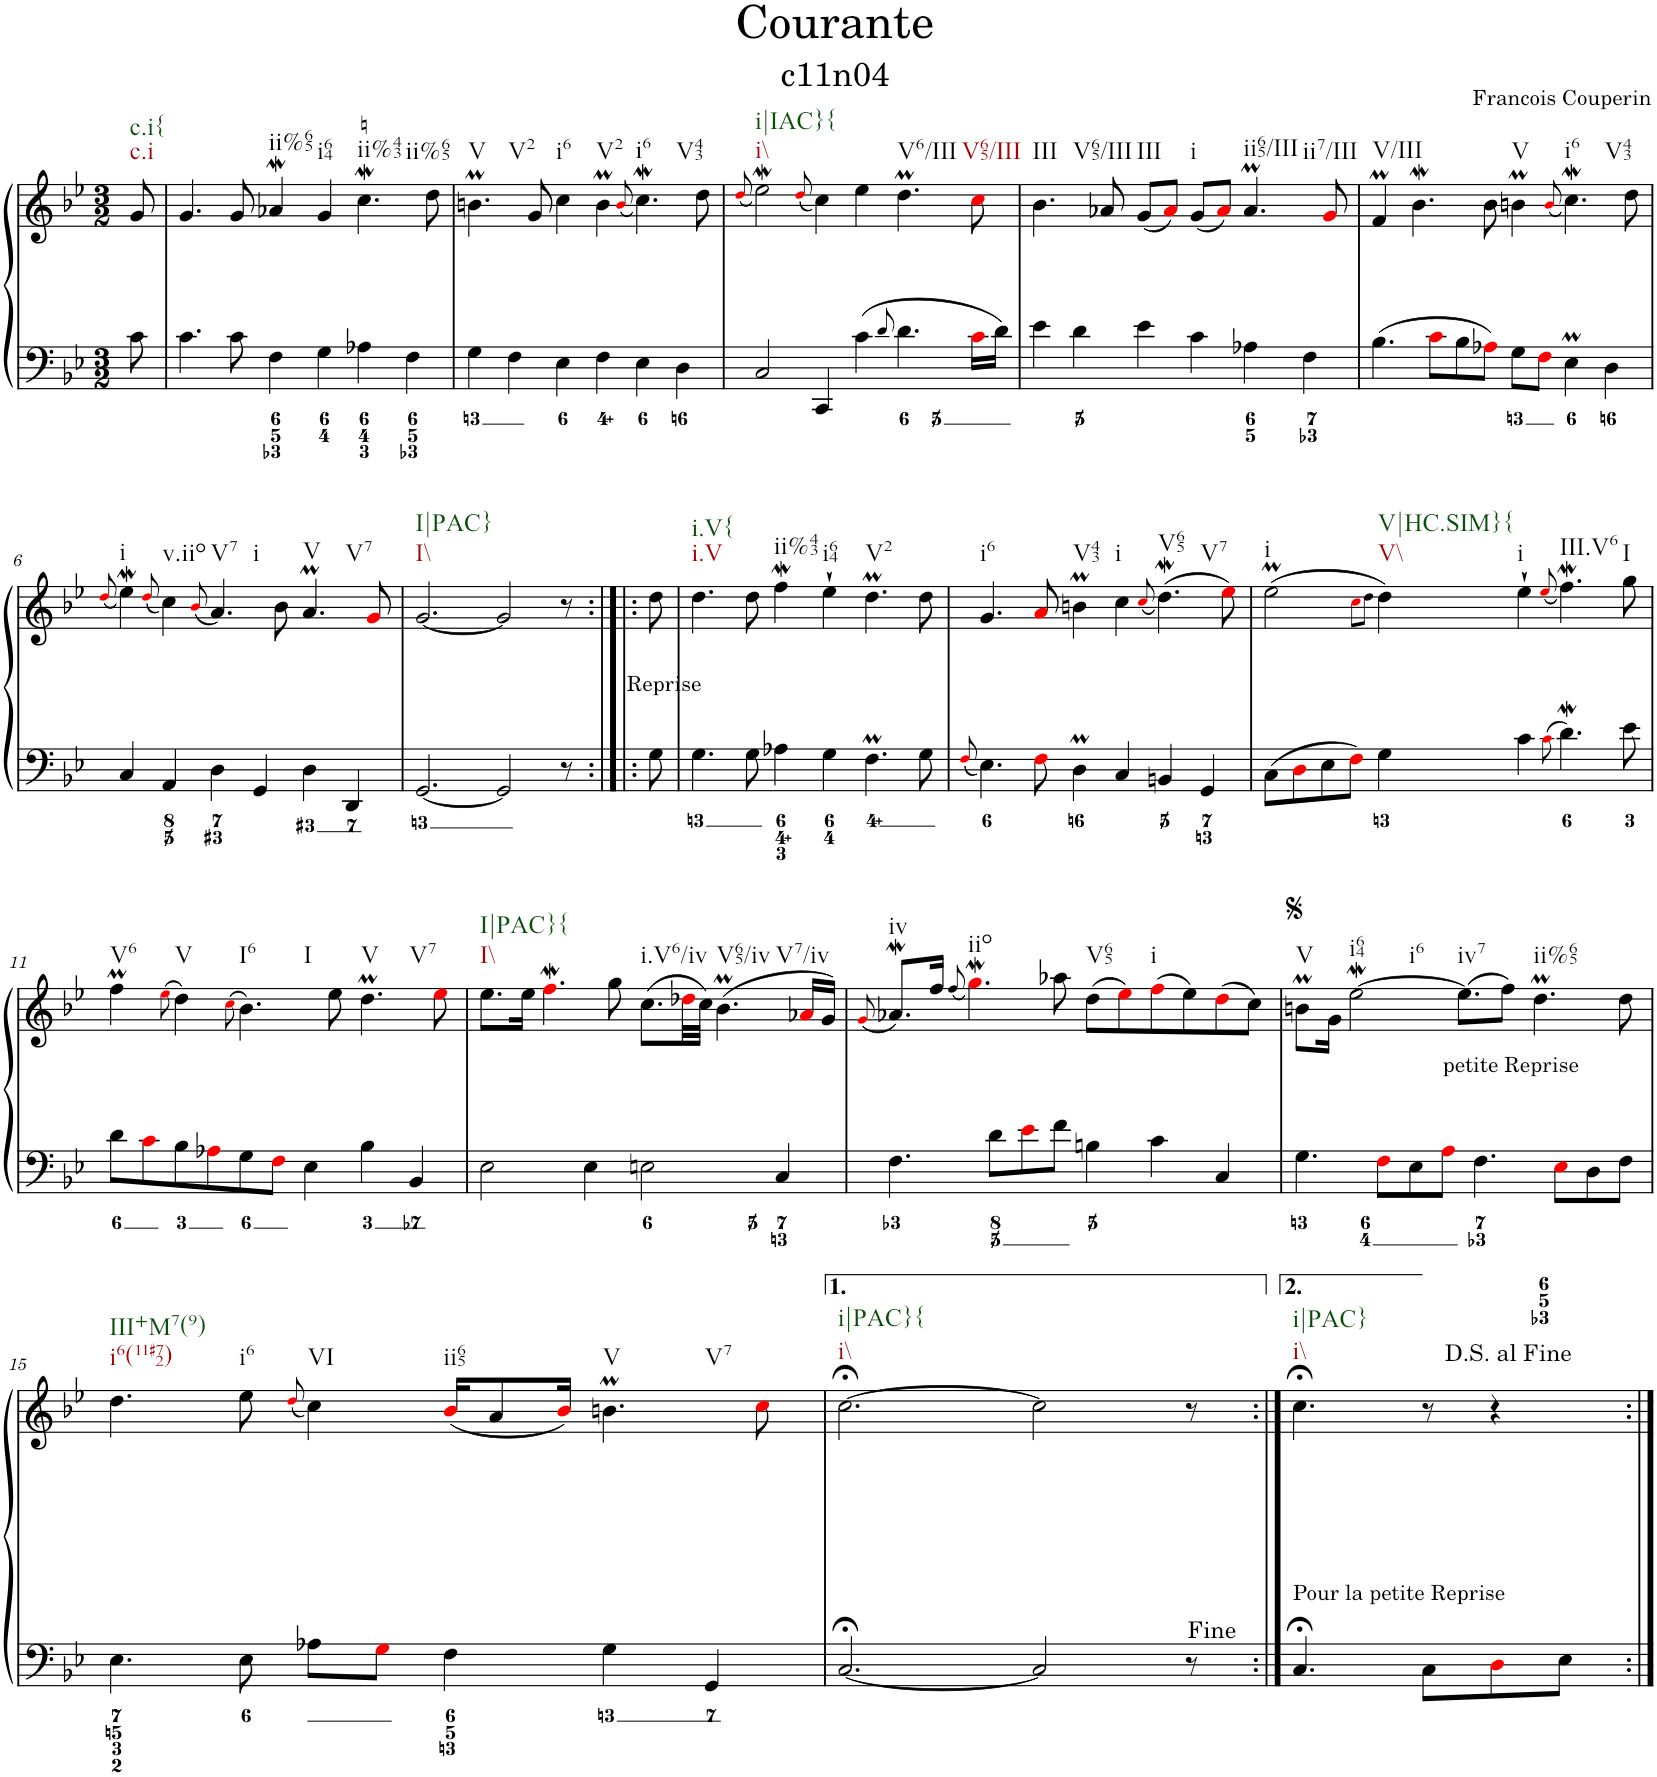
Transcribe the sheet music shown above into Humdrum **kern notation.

**kern	**kern
*part1	*part1
*staff2	*staff1
*I"Piano	*
*I'Pno.	*
*clefF4	*clefG2
*k[b-e-]	*k[b-e-]
*M3/2	*M3/2
=	=
!	!LO:TX:b:t=c.i
!	!LO:TX:b:t=c.i{
8c\	8g/
=1	=1
4.c\	4.g/
8c\	8g/
!	!LO:TX:b:t=ii%65
4F\	4a-Xw/
!	!LO:TX:b:t=i64
4G\	4g/
!	!LO:TX:a:t=♮
!	!LO:TX:b:t=ii%43
!	!LO:TX:b:t=ii%65
4A-X\	4.ccW\
4F\	.
.	8dd\
=2	=2
!	!LO:TX:b:t=V
!	!LO:TX:b:t=V2
4G\	4.bnm\
4F\	.
.	8g/
!	!LO:TX:b:t=i6
4E-\	4cc\
!	!LO:TX:b:t=V2
4F\	4bm\
.	(8qbi/
!	!LO:TX:b:t=i6
!	!LO:TX:b:t=V43
4E-\	4.ccW\)
4D\	.
.	8dd\
=3	=3
.	(8qddi/
!	!LO:TX:b:t=i\\
!	!LO:TX:b:t=i|IAC}{
2C/	2ee-w\)
.	(8qddi/
4CC/	4cc\)
4c\	4ee-\
8qd/	.
!	!LO:TX:b:t=V6/III
!	!LO:TX:b:t=V65/III
4.d\	4.ddm\
16ci\LL	8cci\
16d\JJ	.
=4	=4
!	!LO:TX:b:t=III
!	!LO:TX:b:t=V65/III
4e-\	4.b-\
4d\	.
.	8a-X/
!	!LO:TX:b:t=III
4e-\	(8g/L
.	8a-i/J)
!	!LO:TX:b:t=i
4c\	(8g/L
.	8a-i/J)
!	!LO:TX:b:t=ii65/III
!	!LO:TX:b:t=ii7/III
4A-X\	4.a-M/
4F\	.
.	8gi/
=5	=5
!	!LO:TX:b:t=V/III
4.B-\	4fM/
.	4.b-w\
8ci\L	.
8B-\	.
8A-Xi\J	8b-\
!	!LO:TX:b:t=V
8G\L	4bnm\
8Fi\J	.
.	(8qbi/
!	!LO:TX:b:t=i6
!	!LO:TX:b:t=V43
4E-M\	4.ccW\)
4D\	.
.	8dd\
!!LO:LB:g=z
=6	=6
.	(8qddi/
!	!LO:TX:b:t=i
4C/	4ee-w\)
.	(8qddi/
!	!LO:TX:b:t=v.iio
4AA/	4cc\)
.	(8qb-i/
!	!LO:TX:b:t=V7
!	!LO:TX:b:t=i
4D\	4.a/)
4GG/	.
.	8b-\
!	!LO:TX:b:t=V
!	!LO:TX:b:t=V7
4D\	4.am/
4DD/	.
.	8gi/
=7	=7
!	!LO:TX:b:t=I\\
!	!LO:TX:b:t=I|PAC}
[2.GG/	[2.g/
2GG/]	2g/]
8r	8r
=7X1:|!|:	=7X1:|!|:
!LO:TX:a:t=Reprise	!
8G\	8dd\
=8	=8
!	!LO:TX:b:t=i.V
!	!LO:TX:b:t=i.V{
4.G\	4.dd\
8G\	8dd\
!	!LO:TX:b:t=ii%43
4A-X\	4ffW\
!	!LO:TX:b:t=i64
4G\	4ee-`\
!	!LO:TX:b:t=V2
4.FM\	4.ddm\
8G\	8dd\
=9	=9
8qFi/	.
!	!LO:TX:b:t=i6
4.E-\	4.g/
8Fi\	8ai/
!	!LO:TX:b:t=V43
4Dm\	4bnm\
!	!LO:TX:b:t=i
4C/	4cc\
.	(8qcci/
!	!LO:TX:b:t=V65
!	!LO:TX:b:t=V7
4BBn/	(4.ddW\)
4GG/	.
.	8ee-i\)
=10	=10
!	!LO:TX:b:t=i
8C\L	(2ee-M\
8Di\	.
8E-\	.
8Fi\J	.
.	8qcci\L
.	8qdd\J
!	!LO:TX:b:t=V\\
!	!LO:TX:b:t=V|HC.SIM}{
4G\	4dd\)
!	!LO:TX:b:t=i
4c\	4ee-`\
8qci\	(8qee-i/
!	!LO:TX:b:t=III.V6
4.dW\	4.ffW\)
!	!LO:TX:b:t=I
8e-\	8gg\
!!LO:LB:g=z
=11	=11
!	!LO:TX:b:t=V6
8d\L	4ffM\
8ci\	.
.	(8qee-i\
!	!LO:TX:b:t=V
8B-\	4dd\)
8A-Xi\	.
.	(8qcci\
!	!LO:TX:b:t=I6
!	!LO:TX:b:t=I
8G\	4.b-\)
8Fi\J	.
4E-\	.
.	8ee-\
!	!LO:TX:b:t=V
!	!LO:TX:b:t=V7
4B-\	4.ddm\
4BB-/	.
.	8ee-i\
=12	=12
!	!LO:TX:b:t=I\\
!	!LO:TX:b:t=I|PAC}{
2E-\	8.ee-\L
.	16ee-\Jk
.	4.ffWi\
4E-\	.
.	8gg\
!	!LO:TX:b:t=i.V6/iv
2En\	(8.cc\L
.	32dd-Xi\LL
.	32cc\JJJ)
!	!LO:TX:b:t=V65/iv
!	!LO:TX:b:t=V7/iv
.	(4.b-M\
4C/	.
.	16a-Xi/LL
.	16g/JJ)
=13	=13
.	(8qgi/
!	!LO:TX:b:t=iv
4.F\	8.a-Xw/L)
.	16ff/Jk
.	(8qff/
!	!LO:TX:b:t=iio
.	4.ggWi\)
8d\L	.
8e-i\	.
8f\J	8aa-X\
!	!LO:TX:b:t=V65
4Bn\	(8dd\L
.	8ee-i\)
!	!LO:TX:b:t=i
4c\	(8ffi\
.	8ee-\)
4C/	(8ddi\
.	8cc\J)
=14	=14
!	!LO:TX:b:t=V
4.G\	8bnm\L
.	16g\Jk
!	!LO:TX:b:t=i64
!	!LO:TX:b:t=i6
.	[2ee-w\
!LO:TX:a:t=petite Reprise	!
8Fi\L	.
8E-\	.
8Ai\J	.
!	!LO:TX:b:t=iv7
.	(8.ee-\L]
4.F\	.
.	8ff\J)
!	!LO:TX:b:t=ii%65
.	4.ddm\
8E-i\L	.
8D\	.
8F\J	8dd\
!!LO:LB:g=z
=15	=15
!	!LO:TX:b:t=i6(11#72)
!	!LO:TX:b:t=III+M7(9)
4.E-\	4.dd\
!	!LO:TX:b:t=i6
8E-\	8ee-\
.	(8qddi/
!	!LO:TX:b:t=VI
8A-X\L	4cc\)
8Gi\J	.
!	!LO:TX:b:t=ii65
4F\	(16b-i/KL
.	8a/
.	16b-i/Jk)
!	!LO:TX:b:t=V
!	!LO:TX:b:t=V7
4G\	4.bnm\
4GG/	.
.	8cci\
=16	=16
!	!LO:TX:b:t=i\\
!	!LO:TX:b:t=i|PAC}{
[2.C;</	[2.cc;<\
2C/]	2cc\]
8r	8r
=16X2:|!	=16X2:|!
!	!LO:TX:b:t=i\\
!	!LO:TX:b:t=i|PAC}
!LO:TX:a:t=Pour la petite Reprise	!
4.C;</	4.cc;<\
8C\L	8r
8Di\	4r
8E-\J	.
=:|!	=:|!
*-	*-
